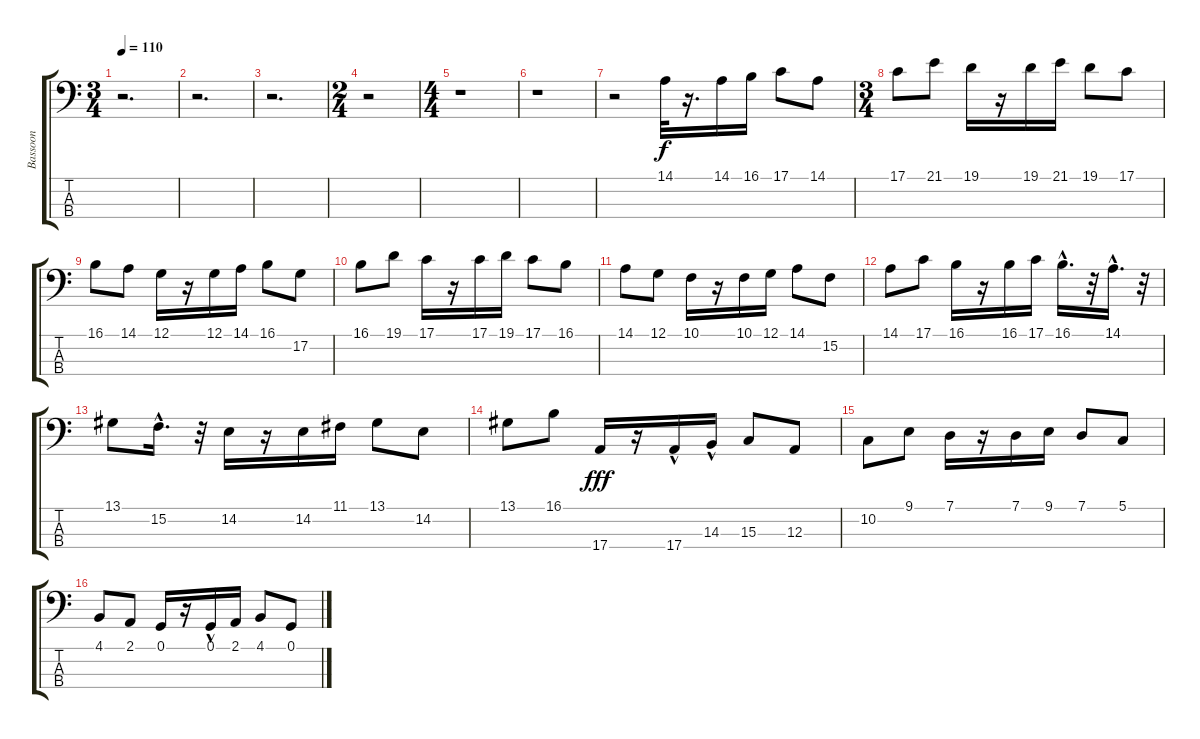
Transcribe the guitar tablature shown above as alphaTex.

\track ("Bassoon" "Bassoon") {instrument bassoon}
\staff {score tabs}
\tuning (G2 D2 A1 E1) {hide}
\ts (3 4)
\tempo 110
\clef f4
\ks c
r.2{d dy mp} |
r.2{d} |
r.2{d} |
\ts (2 4)
r.2 |
\ts (4 4)
r.1 |
r.1 |
r.2 14.1.32{dy f} r.16{d} 14.1.16 16.1.16 17.1.8 14.1.8 |
\ts (3 4)
17.1.8 21.1.8 19.1.16 r.16 19.1.16 21.1.16 19.1.8 17.1.8 |
16.1.8 14.1.8 12.1.16 r.16 12.1.16 14.1.16 16.1.8 17.2.8 |
16.1.8 19.1.8 17.1.16 r.16 17.1.16 19.1.16 17.1.8 16.1.8 |
14.1.8 12.1.8 10.1.16 r.16 10.1.16 12.1.16 14.1.8 15.2.8 |
14.1.8 17.1.8 16.1.16 r.16 16.1.16 17.1.16 16.1{hac}.16{d} r.32 14.1{hac}.16{d} r.32 |
13.1.8 15.2{hac}.16{d} r.32 14.2.16 r.16 14.2.16 11.1.16 13.1.8 14.2.8 |
13.1.8 16.1.8 17.4.16{dy fff} r.16 17.4{hac}.16 14.3{hac}.16 15.3.8 12.3.8 |
10.2.8 9.1.8 7.1.16 r.16 7.1.16 9.1.16 7.1.8 5.1.8 |
4.1.8 2.1.8 0.1.16 r.16 0.1{hac}.16 2.1.16 4.1.8 0.1.8
